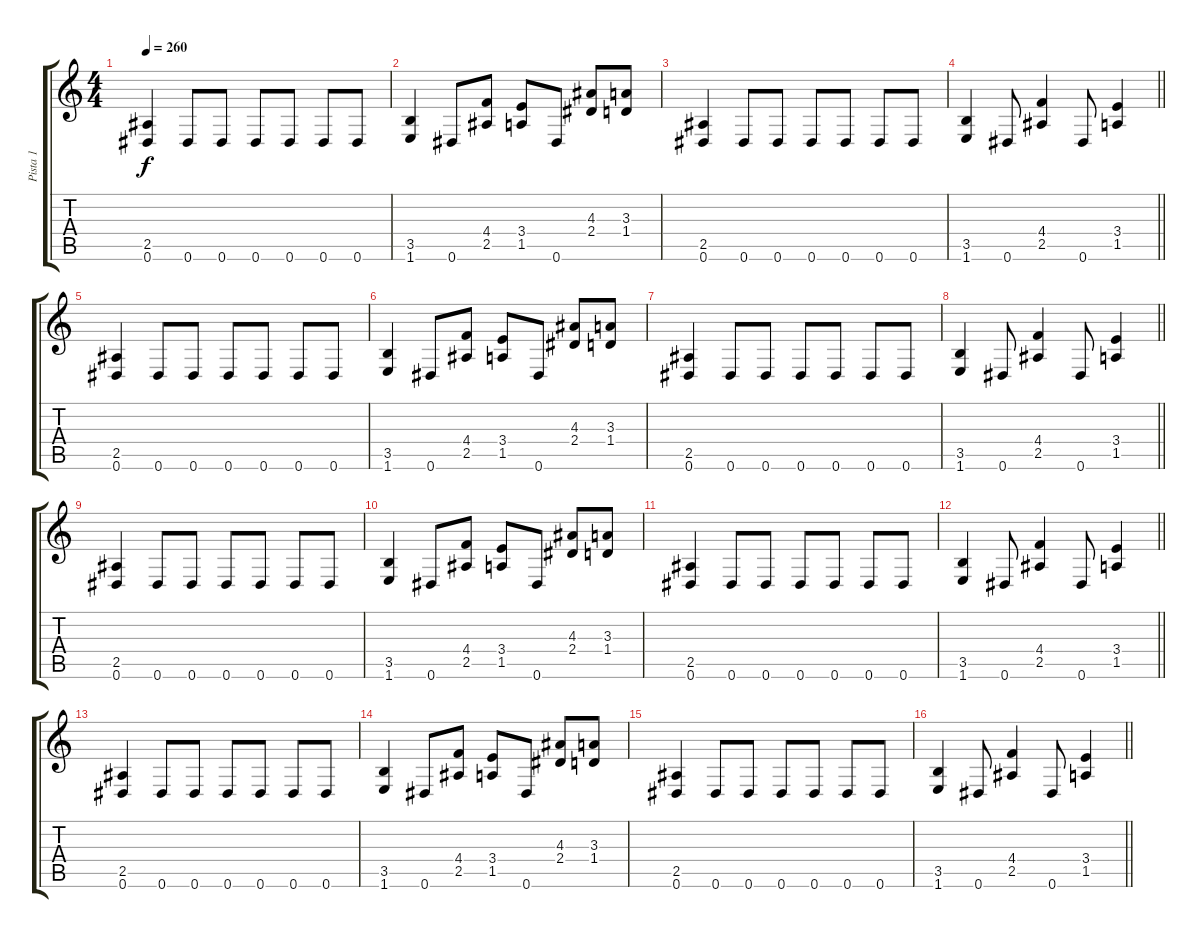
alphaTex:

\track ("Pista 1" "Pista 1") {instrument distortionguitar}
\staff {score tabs}
\tuning (Eb4 Bb3 Gb3 Db3 Ab2 Eb2) {hide}
\ts (4 4)
\tempo 260
\clef g2
\ks c
(2.5 0.6).4{dy f} 0.6.8 0.6.8 0.6.8 0.6.8 0.6.8 0.6.8 |
(3.5 1.6).4 0.6.8 (4.4 2.5).8 (3.4 1.5).8 0.6.8 (4.3 2.4).8 (3.3 1.4).8 |
(2.5 0.6).4 0.6.8 0.6.8 0.6.8 0.6.8 0.6.8 0.6.8 |
\barLineRight lightlight
(3.5 1.6).4 0.6.8 (4.4 2.5).4 0.6.8 (3.4 1.5).4 |
(2.5 0.6).4 0.6.8 0.6.8 0.6.8 0.6.8 0.6.8 0.6.8 |
(3.5 1.6).4 0.6.8 (4.4 2.5).8 (3.4 1.5).8 0.6.8 (4.3 2.4).8 (3.3 1.4).8 |
(2.5 0.6).4 0.6.8 0.6.8 0.6.8 0.6.8 0.6.8 0.6.8 |
\barLineRight lightlight
(3.5 1.6).4 0.6.8 (4.4 2.5).4 0.6.8 (3.4 1.5).4 |
(2.5 0.6).4 0.6.8 0.6.8 0.6.8 0.6.8 0.6.8 0.6.8 |
(3.5 1.6).4 0.6.8 (4.4 2.5).8 (3.4 1.5).8 0.6.8 (4.3 2.4).8 (3.3 1.4).8 |
(2.5 0.6).4 0.6.8 0.6.8 0.6.8 0.6.8 0.6.8 0.6.8 |
\barLineRight lightlight
(3.5 1.6).4 0.6.8 (4.4 2.5).4 0.6.8 (3.4 1.5).4 |
(2.5 0.6).4 0.6.8 0.6.8 0.6.8 0.6.8 0.6.8 0.6.8 |
(3.5 1.6).4 0.6.8 (4.4 2.5).8 (3.4 1.5).8 0.6.8 (4.3 2.4).8 (3.3 1.4).8 |
(2.5 0.6).4 0.6.8 0.6.8 0.6.8 0.6.8 0.6.8 0.6.8 |
\barLineRight lightlight
(3.5 1.6).4 0.6.8 (4.4 2.5).4 0.6.8 (3.4 1.5).4
